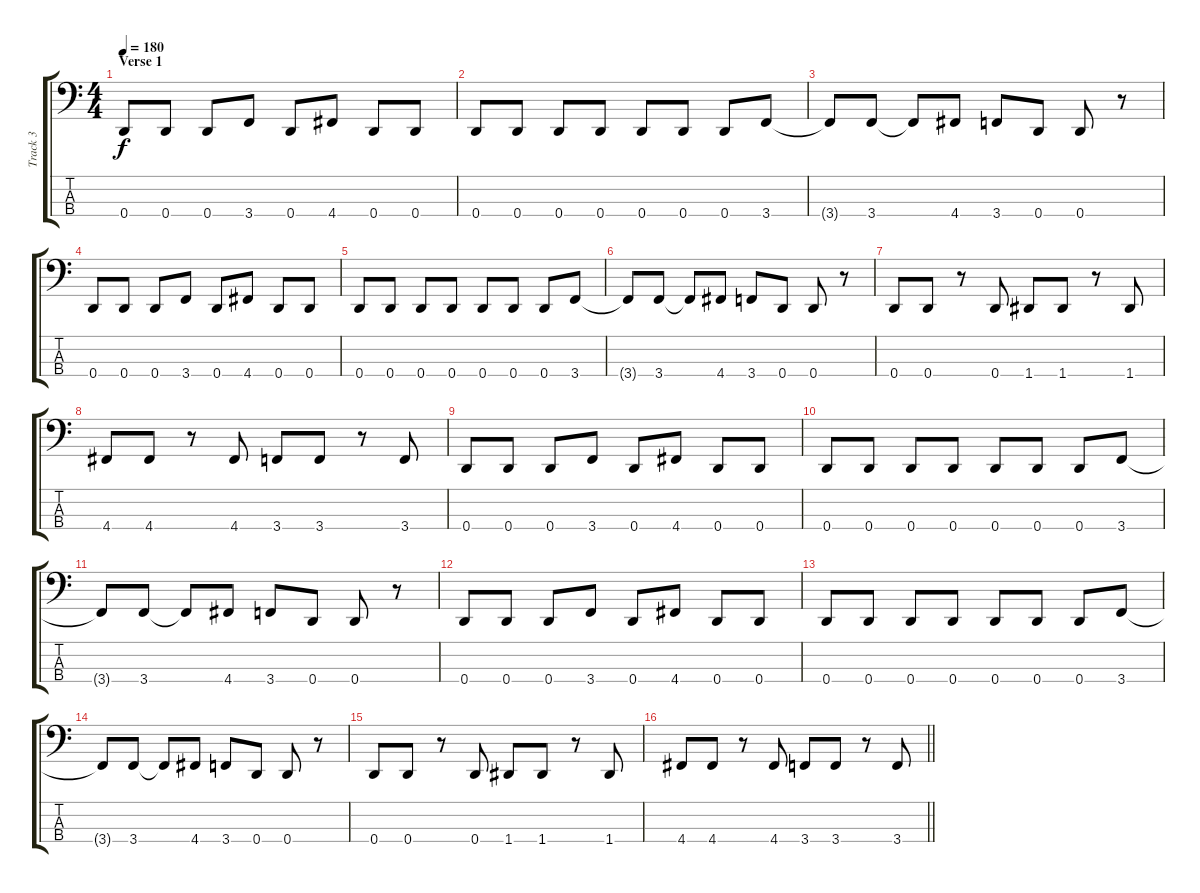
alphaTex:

\track ("Track 3" "Track 3") {instrument electricbassfinger}
\staff {score tabs}
\tuning (G2 D2 A1 D1) {hide}
\ts (4 4)
\section ("" "Verse 1")
\tempo 180
\clef f4
\ks c
0.4.8{dy f} 0.4.8 0.4.8 3.4.8 0.4.8 4.4.8 0.4.8 0.4.8 |
0.4.8 0.4.8 0.4.8 0.4.8 0.4.8 0.4.8 0.4.8 3.4.8 |
3.4{t}.8 3.4.8 3.4{t}.8 4.4.8 3.4.8 0.4.8 0.4.8 r.8 |
0.4.8 0.4.8 0.4.8 3.4.8 0.4.8 4.4.8 0.4.8 0.4.8 |
0.4.8 0.4.8 0.4.8 0.4.8 0.4.8 0.4.8 0.4.8 3.4.8 |
3.4{t}.8 3.4.8 3.4{t}.8 4.4.8 3.4.8 0.4.8 0.4.8 r.8 |
0.4.8 0.4.8 r.8 0.4.8 1.4.8 1.4.8 r.8 1.4.8 |
4.4.8 4.4.8 r.8 4.4.8 3.4.8 3.4.8 r.8 3.4.8 |
0.4.8 0.4.8 0.4.8 3.4.8 0.4.8 4.4.8 0.4.8 0.4.8 |
0.4.8 0.4.8 0.4.8 0.4.8 0.4.8 0.4.8 0.4.8 3.4.8 |
3.4{t}.8 3.4.8 3.4{t}.8 4.4.8 3.4.8 0.4.8 0.4.8 r.8 |
0.4.8 0.4.8 0.4.8 3.4.8 0.4.8 4.4.8 0.4.8 0.4.8 |
0.4.8 0.4.8 0.4.8 0.4.8 0.4.8 0.4.8 0.4.8 3.4.8 |
3.4{t}.8 3.4.8 3.4{t}.8 4.4.8 3.4.8 0.4.8 0.4.8 r.8 |
0.4.8 0.4.8 r.8 0.4.8 1.4.8 1.4.8 r.8 1.4.8 |
\barLineRight lightlight
4.4.8 4.4.8 r.8 4.4.8 3.4.8 3.4.8 r.8 3.4.8
